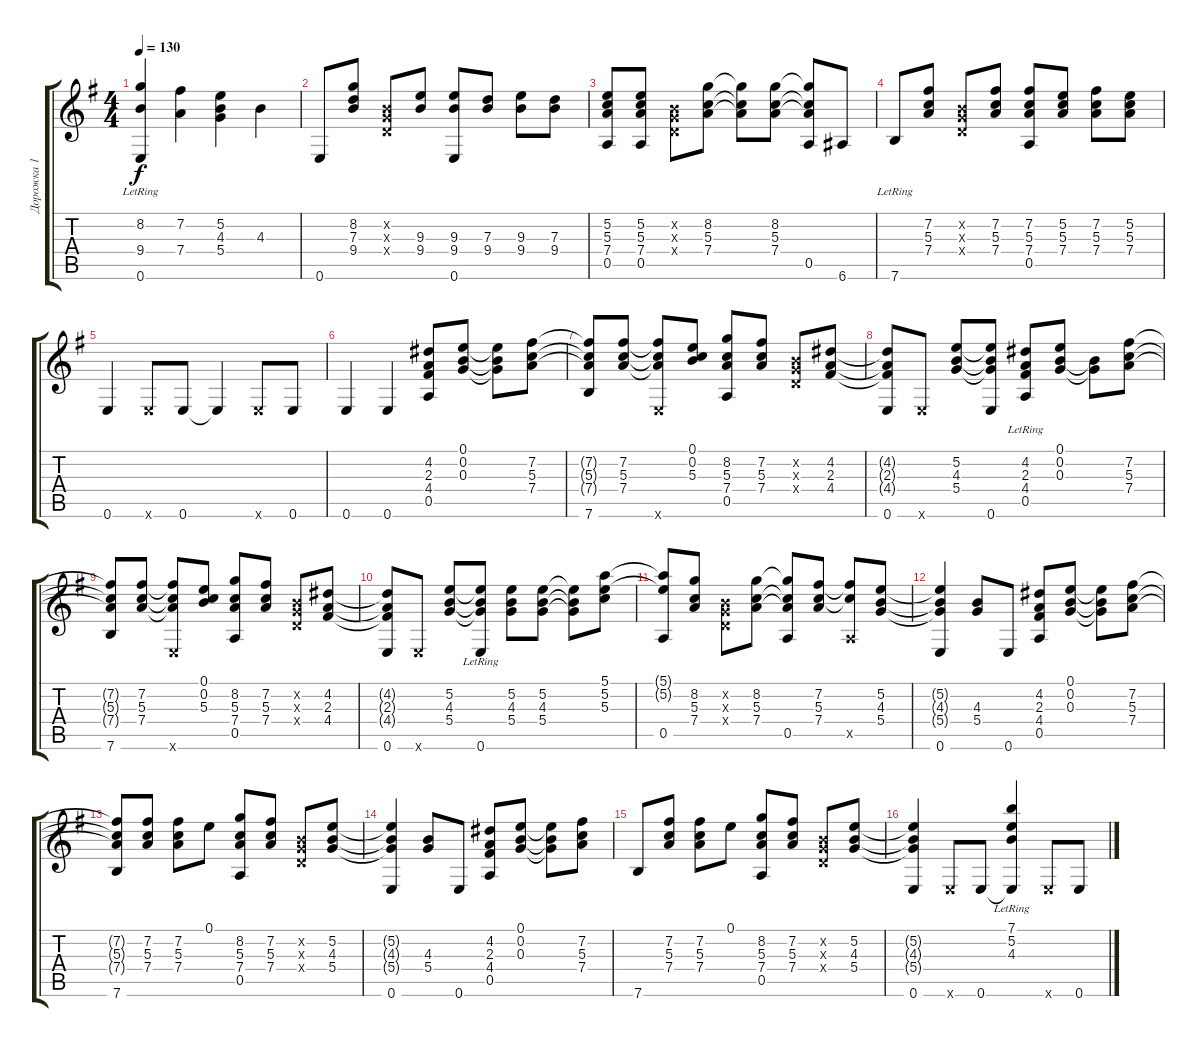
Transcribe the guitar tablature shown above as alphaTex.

\track ("Дорожка 1" "Дорожка 1") {instrument acousticguitarsteel}
\staff {score tabs}
\tuning (E4 B3 G3 D3 A2 E2) {hide}
\ts (4 4)
\tempo 130
\clef g2
\ks g
(8.2 9.4 0.6{lr}).4{dy f} (7.2 7.4).4 (5.2 4.3 5.4).4 4.3.4 |
0.6.8 (8.2 7.3 9.4).8 (0.2{x} 0.3{x} 0.4{x}).8 (9.3 9.4).8 (9.3 9.4 0.6).8 (7.3 9.4).8 (9.3 9.4).8 (7.3 9.4).8 |
(5.2 5.3 7.4 0.5).8 (5.2 5.3 7.4 0.5).8 (0.2{x} 0.3{x} 0.4{x}).8 (8.2 5.3 7.4).8 (8.2{t} 5.3{t} 7.4{t}).8 (8.2 5.3 7.4).8 (8.2{t} 5.3{t} 7.4{t} 0.5).8 6.6.8 |
7.6{lr}.8 (7.2 5.3 7.4).8 (0.2{x} 0.3{x} 0.4{x}).8 (7.2 5.3 7.4).8 (7.2 5.3 7.4 0.5).8 (5.2 5.3 7.4).8 (7.2 5.3 7.4).8 (5.2 5.3 7.4).8 |
0.6.4 0.6{x}.8 0.6.8 0.6{t}.4 0.6{x}.8 0.6.8 |
0.6.4 0.6.4 (4.2 2.3 4.4 0.5).8 (0.1 0.2 0.3).8 (0.1{t} 0.2{t} 0.3{t}).8 (7.2 5.3 7.4).8 |
(7.2{t} 5.3{t} 7.4{t} 7.6).8 (7.2 5.3 7.4).8 (7.2{t} 5.3{t} 7.4{t} 0.6{x}).8 (0.1 0.2 5.3).8 (8.2 5.3 7.4 0.5).8 (7.2 5.3 7.4).8 (0.2{x} 0.3{x} 0.4{x}).8 (4.2 2.3 4.4).8 |
(4.2{t} 2.3{t} 4.4{t} 0.6).8 0.6{x}.8 (5.2 4.3 5.4).8 (5.2{t} 4.3{t} 5.4{t} 0.6).8 (4.2 2.3 4.4 0.5{lr}).8 (0.1 0.2 0.3).8 (0.2{t} 0.3{t}).8 (7.2 5.3 7.4).8 |
(7.2{t} 5.3{t} 7.4{t} 7.6).8 (7.2 5.3 7.4).8 (7.2{t} 5.3{t} 7.4{t} 0.6{x}).8 (0.1 0.2 5.3).8 (8.2 5.3 7.4 0.5).8 (7.2 5.3 7.4).8 (0.2{x} 0.3{x} 0.4{x}).8 (4.2 2.3 4.4).8 |
(4.2{t} 2.3{t} 4.4{t} 0.6).8 0.6{x}.8 (5.2 4.3 5.4).8 (5.2{t} 4.3{t} 5.4{t} 0.6{lr}).8 (5.2 4.3 5.4).8 (5.2 4.3 5.4).8 (5.2{t} 4.3{t} 5.4{t}).8 (5.1 5.2 5.3).8 |
(5.1{t} 5.2{t} 0.5).8 (8.2 5.3 7.4).8 (0.2{x} 0.3{x} 0.4{x}).8 (8.2 5.3 7.4).8 (8.2{t} 5.3{t} 7.4{t} 0.5).8 (7.2 5.3 7.4).8 (7.2{t} 5.3{t} 0.5{x}).8 (5.2 4.3 5.4).8 |
(5.2{t} 4.3{t} 5.4{t} 0.6).4 (4.3 5.4).8 0.6.8 (4.2 2.3 4.4 0.5).8 (0.1 0.2 0.3).8 (0.1{t} 0.2{t} 0.3{t}).8 (7.2 5.3 7.4).8 |
(7.2{t} 5.3{t} 7.4{t} 7.6).8 (7.2 5.3 7.4).8 (7.2 5.3 7.4).8 0.1.8 (8.2 5.3 7.4 0.5).8 (7.2 5.3 7.4).8 (0.2{x} 0.3{x} 0.4{x}).8 (5.2 4.3 5.4).8 |
(5.2{t} 4.3{t} 5.4{t} 0.6).4 (4.3 5.4).8 0.6.8 (4.2 2.3 4.4 0.5).8 (0.1 0.2 0.3).8 (0.1{t} 0.2{t} 0.3{t}).8 (7.2 5.3 7.4).8 |
7.6.8 (7.2 5.3 7.4).8 (7.2 5.3 7.4).8 0.1.8 (8.2 5.3 7.4 0.5).8 (7.2 5.3 7.4).8 (0.2{x} 0.3{x} 0.4{x}).8 (5.2 4.3 5.4).8 |
(5.2{t} 4.3{t} 5.4{t} 0.6).4 0.6{x}.8 0.6.8 (7.1{lr} 5.2{lr} 4.3{lr} 0.6{t}).4 0.6{x}.8 0.6.8
